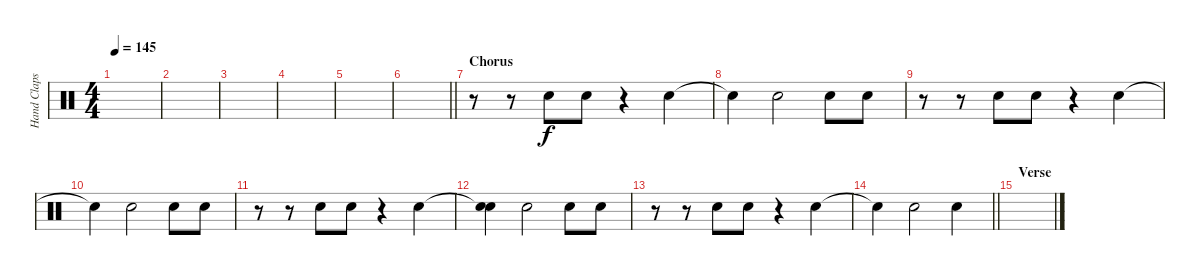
\track ("Hand Claps" "Hand Claps") {instrument percussion}
\staff {score}
\articulation defaults
\ts (4 4)
\tempo 145
\clef neutral
\ks c
|
|
|
|
|
\barLineRight lightlight
|
\section ("" "Chorus")
r.8 r.8 "Hand Clap (hit)".8 "Hand Clap (hit)".8 r.4 "Hand Clap (hit)".4 |
"Hand Clap (hit)"{t}.4 "Hand Clap (hit)".2 "Hand Clap (hit)".8 "Hand Clap (hit)".8 |
r.8 r.8 "Hand Clap (hit)".8 "Hand Clap (hit)".8 r.4 "Hand Clap (hit)".4 |
"Hand Clap (hit)"{t}.4 "Hand Clap (hit)".2 "Hand Clap (hit)".8 "Hand Clap (hit)".8 |
r.8 r.8 "Hand Clap (hit)".8 "Hand Clap (hit)".8 r.4 "Hand Clap (hit)".4 |
("Hand Clap (hit)"{t} "Snare (hit)").4 "Hand Clap (hit)".2 "Hand Clap (hit)".8 "Hand Clap (hit)".8 |
r.8 r.8 "Hand Clap (hit)".8 "Hand Clap (hit)".8 r.4 "Hand Clap (hit)".4 |
\barLineRight lightlight "Snare (hit)"{t}.4 "Hand Clap (hit)".2 "Hand Clap (hit)".4
|
\section ("" "Verse")
